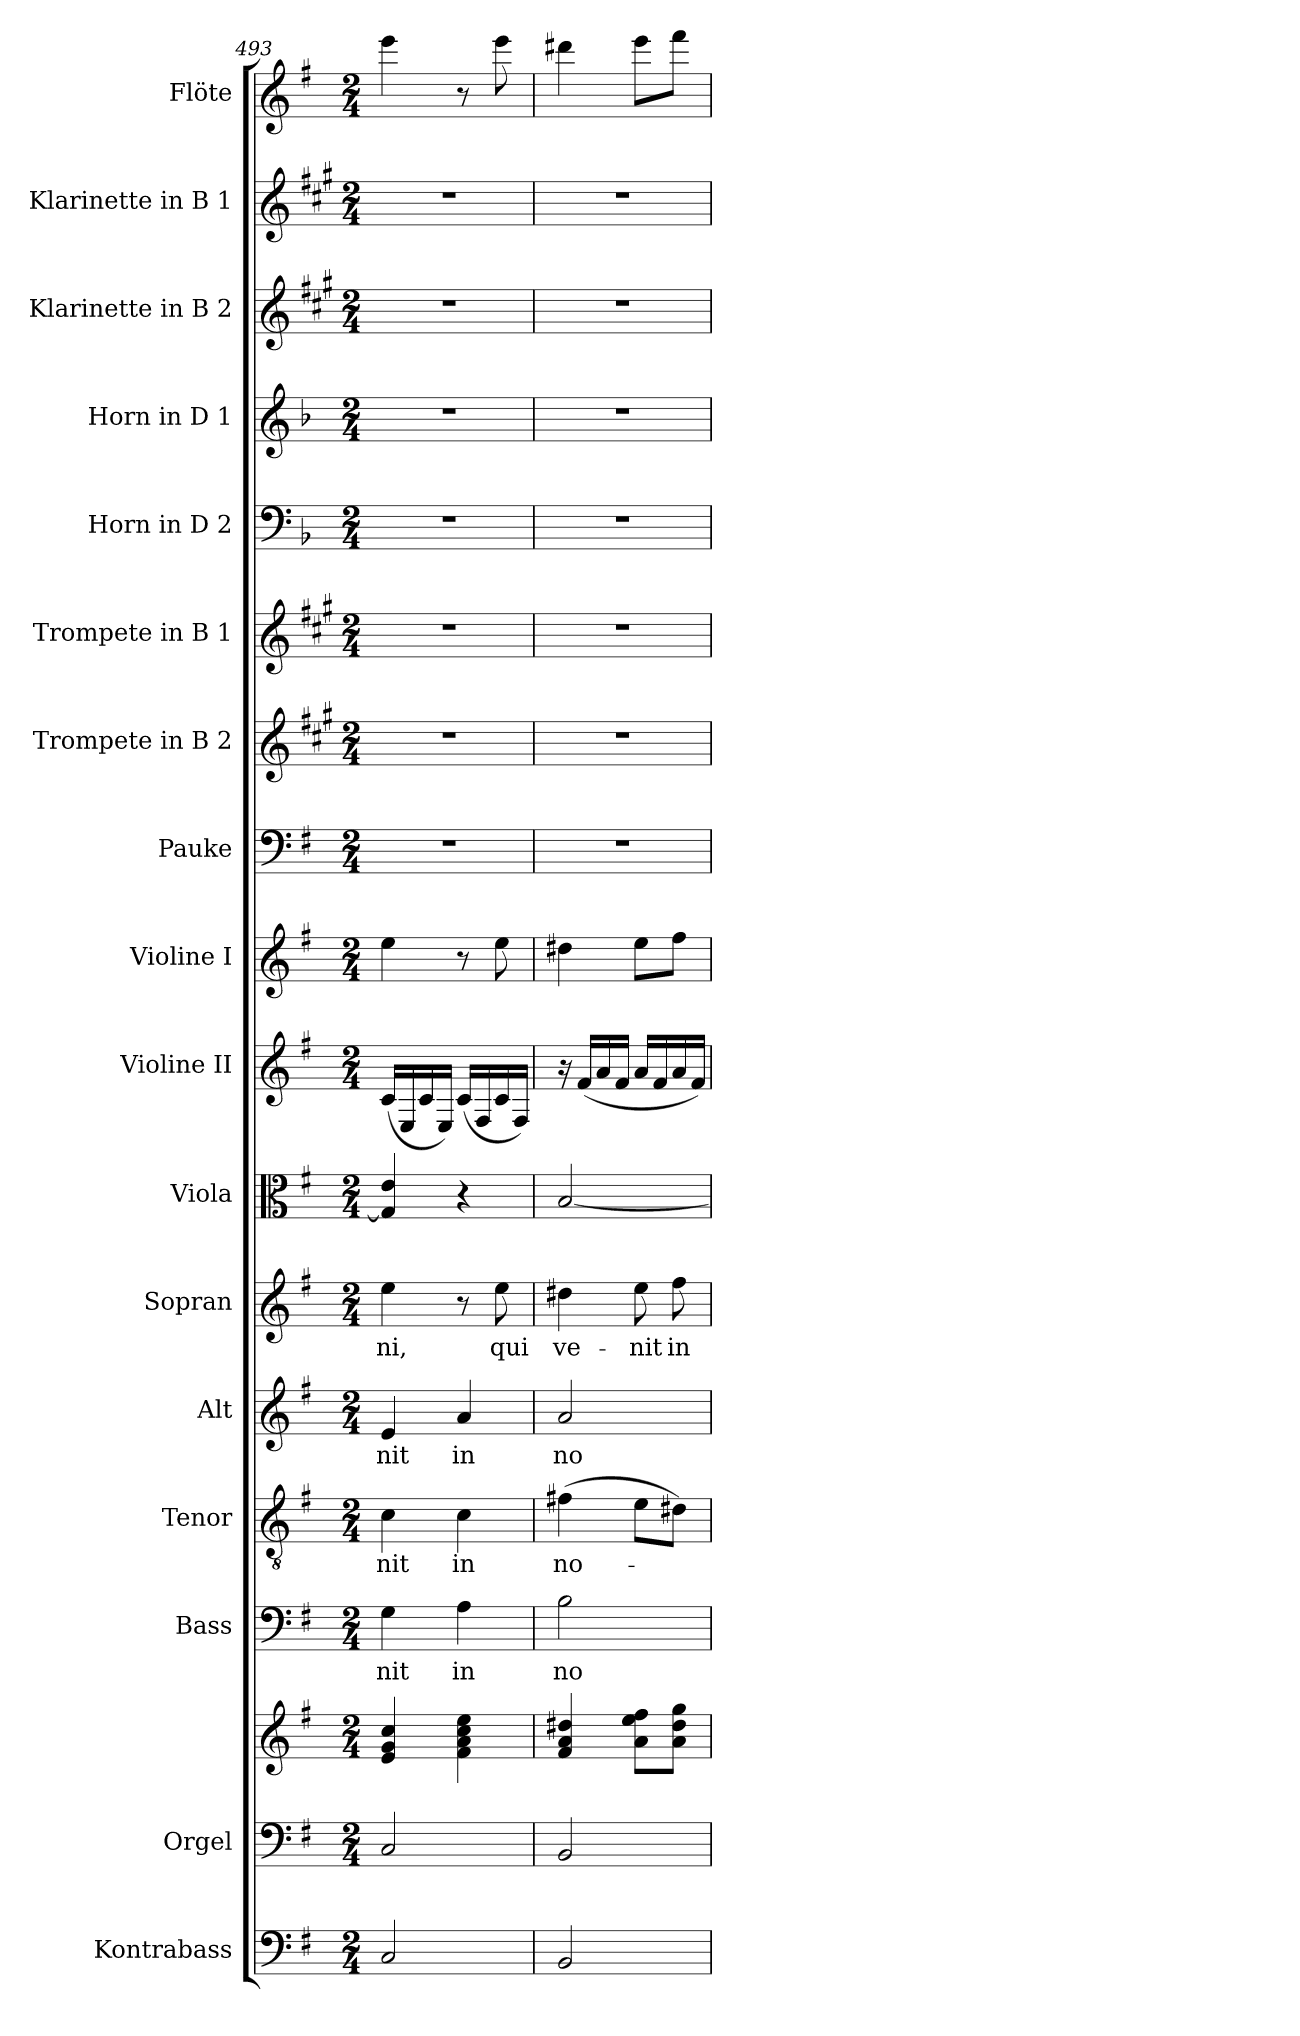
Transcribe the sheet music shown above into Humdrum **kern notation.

**kern	**kern	**kern	**kern	**text	**kern	**text	**kern	**text	**kern	**text	**kern	**kern	**kern	**kern	**kern	**kern	**kern	**kern	**kern	**kern	**kern
*part17	*part16	*part16	*part15	*part15	*part14	*part14	*part13	*part13	*part12	*part12	*part11	*part10	*part9	*part8	*part7	*part6	*part5	*part4	*part3	*part2	*part1
*staff18	*staff17	*staff16	*staff15	*staff15	*staff14	*staff14	*staff13	*staff13	*staff12	*staff12	*staff11	*staff10	*staff9	*staff8	*staff7	*staff6	*staff5	*staff4	*staff3	*staff2	*staff1
*I"Kontrabass	*I"Orgel	*	*I"Bass	*	*I"Tenor	*	*I"Alt	*	*I"Sopran	*	*I"Viola	*I"Violine II	*I"Violine I	*I"Pauke	*I"Trompete in B 2	*I"Trompete in B 1	*I"Horn in D 2	*I"Horn in D 1	*I"Klarinette in B 2	*I"Klarinette in B 1	*I"Flöte
*I'Kb.	*I'Org.	*	*I'B	*	*I'T	*	*I'A	*	*I'S	*	*I'Vla.	*I'Vl. II	*I'Vl. I	*I'Pk.	*I'Trp. 2	*I'Trp. 1	*I'Hrn. 2	*I'Hrn. 1	*I'Kl. 2	*I'Kl. 1	*I'Fl.
*clefF4	*clefF4	*clefG2	*clefF4	*	*clefGv2	*	*clefG2	*	*clefG2	*	*clefC3	*clefG2	*clefG2	*clefF4	*clefG2	*clefG2	*clefF4	*clefG2	*clefG2	*clefG2	*clefG2
*ITrd7c12	*	*	*	*	*	*	*	*	*	*	*	*	*	*	*ITrd1c2	*ITrd1c2	*ITrd-1c-2	*ITrd-1c-2	*ITrd1c2	*ITrd1c2	*
*k[f#]	*k[f#]	*k[f#]	*k[f#]	*	*k[f#]	*	*k[f#]	*	*k[f#]	*	*k[f#]	*k[f#]	*k[f#]	*k[f#]	*k[f#]	*k[f#]	*k[f#]	*k[f#]	*k[f#]	*k[f#]	*k[f#]
*G:	*G:	*G:	*G:	*	*G:	*	*G:	*	*G:	*	*G:	*G:	*G:	*G:	*G:	*G:	*G:	*G:	*G:	*G:	*G:
*M2/4	*M2/4	*M2/4	*M2/4	*	*M2/4	*	*M2/4	*	*M2/4	*	*M2/4	*M2/4	*M2/4	*M2/4	*M2/4	*M2/4	*M2/4	*M2/4	*M2/4	*M2/4	*M2/4
=493	=493	=493	=493	=493	=493	=493	=493	=493	=493	=493	=493	=493	=493	=493	=493	=493	=493	=493	=493	=493	=493
!	!	!	!	!LO:LY:b	!	!LO:LY:b	!	!LO:LY:b	!	!LO:LY:b	!	!	!	!	!	!	!	!	!	!	!
2CC/	2C/	4e/ 4g/ 4cc/	4G\	-nit	4c\	-nit	4e/	-nit	4ee\	-ni,	4G/] 4e/	(<16c/LL	4ee\	2r	2r	2r	2r	2r	2r	2r	4eee\
.	.	.	.	.	.	.	.	.	.	.	.	16E/	.	.	.	.	.	.	.	.	.
.	.	.	.	.	.	.	.	.	.	.	.	16c/	.	.	.	.	.	.	.	.	.
.	.	.	.	.	.	.	.	.	.	.	.	16E/JJ)	.	.	.	.	.	.	.	.	.
!	!	!	!	!LO:LY:b	!	!LO:LY:b	!	!LO:LY:b	!	!	!	!	!	!	!	!	!	!	!	!	!
.	.	4f#\ 4a\ 4cc\ 4ee\	4A\	in	4c\	in	4a/	in	8r	.	4r	(<16c/LL	8r	.	.	.	.	.	.	.	8r
.	.	.	.	.	.	.	.	.	.	.	.	16F#/	.	.	.	.	.	.	.	.	.
!	!	!	!	!	!	!	!	!	!	!LO:LY:b	!	!	!	!	!	!	!	!	!	!	!
.	.	.	.	.	.	.	.	.	8ee\	qui	.	16c/	8ee\	.	.	.	.	.	.	.	8eee\
.	.	.	.	.	.	.	.	.	.	.	.	16F#/JJ)	.	.	.	.	.	.	.	.	.
=494	=494	=494	=494	=494	=494	=494	=494	=494	=494	=494	=494	=494	=494	=494	=494	=494	=494	=494	=494	=494	=494
!	!	!	!	!LO:LY:b	!	!LO:LY:b	!	!LO:LY:b	!	!LO:LY:b	!	!	!	!	!	!	!	!	!	!	!
2BBB/	2BB/	4f#/ 4a/ 4dd#X/	2B\	no-	(>4f#X\	no-	2a/	no-	4dd#X\	ve-	[2B/	16r	4dd#X\	2r	2r	2r	2r	2r	2r	2r	4ddd#X\
.	.	.	.	.	.	.	.	.	.	.	.	(<16f#/LL	.	.	.	.	.	.	.	.	.
.	.	.	.	.	.	.	.	.	.	.	.	16a/	.	.	.	.	.	.	.	.	.
.	.	.	.	.	.	.	.	.	.	.	.	16f#/JJ	.	.	.	.	.	.	.	.	.
!	!	!	!	!	!	!	!	!	!	!LO:LY:b	!	!	!	!	!	!	!	!	!	!	!
.	.	8a\ 8ee\ 8ff#\L	.	.	8e\L	.	.	.	8ee\	-nit	.	16a/LL	8ee\L	.	.	.	.	.	.	.	8eee\L
.	.	.	.	.	.	.	.	.	.	.	.	16f#/	.	.	.	.	.	.	.	.	.
!	!	!	!	!	!	!	!	!	!	!LO:LY:b	!	!	!	!	!	!	!	!	!	!	!
.	.	8a\ 8dd#\ 8gg\J	.	.	8d#X\J)	.	.	.	8ff#\	in	.	16a/	8ff#\J	.	.	.	.	.	.	.	8fff#\J
.	.	.	.	.	.	.	.	.	.	.	.	16f#/JJ)	.	.	.	.	.	.	.	.	.
=	=	=	=	=	=	=	=	=	=	=	=	=	=	=	=	=	=	=	=	=	=
*-	*-	*-	*-	*-	*-	*-	*-	*-	*-	*-	*-	*-	*-	*-	*-	*-	*-	*-	*-	*-	*-
